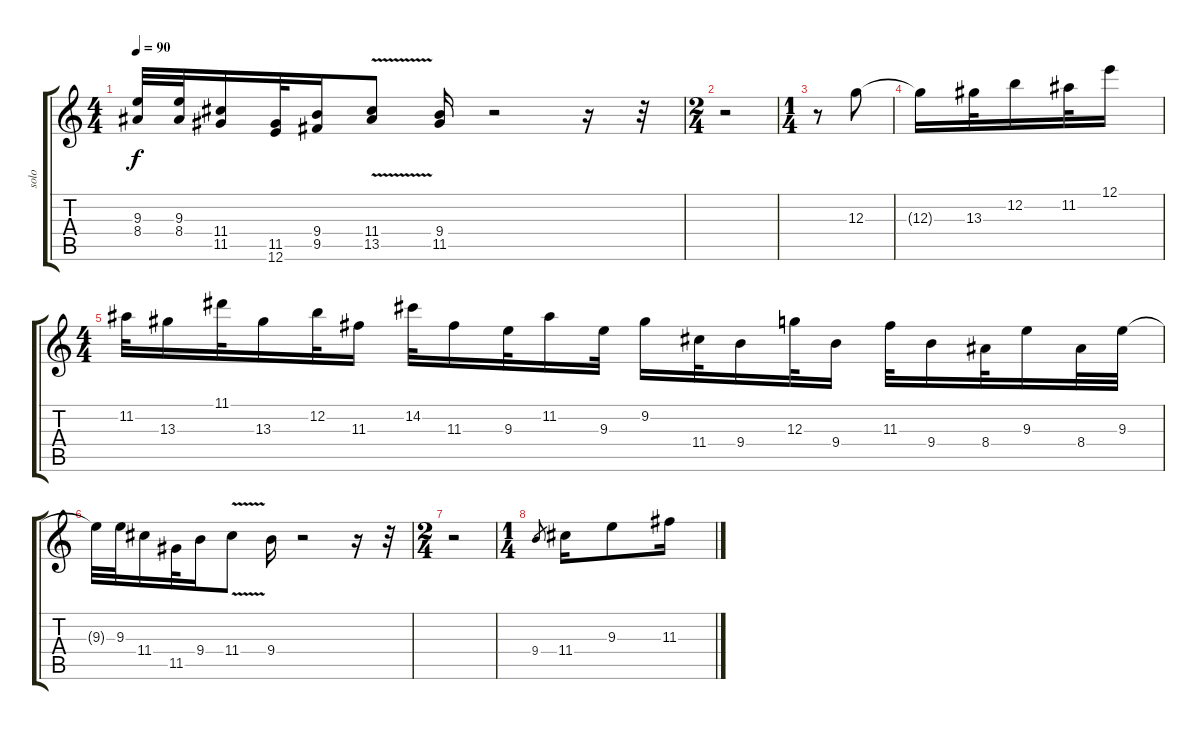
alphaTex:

\track ("solo" "solo") {instrument overdrivenguitar}
\staff {score tabs}
\tuning (E4 B3 G3 D3 A2 E2) {hide}
\ts (4 4)
\tempo 90
\clef g2
\ks c
(9.3{t} 8.4{t}).32{dy f} (9.3 8.4).32 (11.4 11.5).16 (11.5 12.6).32 (9.4 9.5).16 (11.4{v} 13.5).8 (9.4 11.5).16 r.2 r.16 r.32 |
\ts (2 4)
r.2 |
\ts (1 4)
r.8 12.3.8 |
12.3{t}.16 13.3.32 12.2.16 11.2.32 12.1.16 |
\ts (4 4)
11.2.32 13.3.16 11.1.32 13.3.16 12.2.32 11.3.16 14.2.32 11.3.16 9.3.32 11.2.16 9.3.32 9.2.16 11.4.32 9.4.16 12.3.32 9.4.16 11.3.32 9.4.16 8.4.32 9.3.16 8.4.32 9.3.32 |
9.3{t}.32 9.3.32 11.4.16 11.5.32 9.4.16 11.4{v}.8 9.4.16 r.2 r.16 r.32 |
\ts (2 4)
r.2 |
\ts (1 4)
9.4.8{gr} 11.4.16 9.3.8 11.3.16
